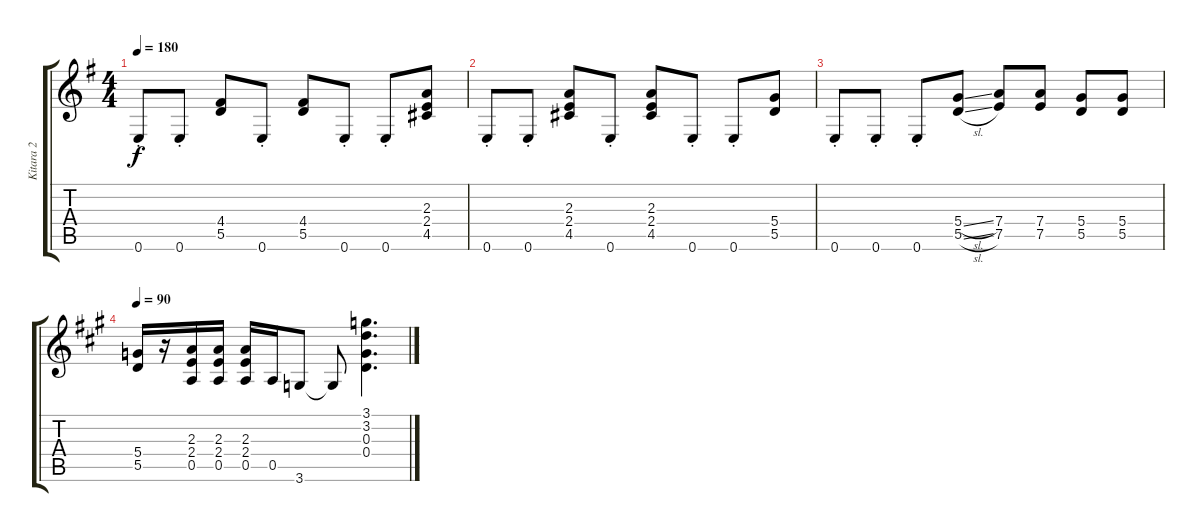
\track ("Kitara 2" "Kitara 2") {instrument distortionguitar}
\staff {score tabs}
\tuning (E4 B3 G3 D3 A2 E2) {hide}
\ts (4 4)
\tempo 180
\clef g2
\ks g
0.6{st}.8{dy f} 0.6{st}.8 (4.4 5.5).8 0.6{st}.8 (4.4 5.5).8 0.6{st}.8 0.6{st}.8 (2.3 2.4 4.5).8 |
0.6{st}.8 0.6{st}.8 (2.3 2.4 4.5).8 0.6{st}.8 (2.3 2.4 4.5).8 0.6{st}.8 0.6{st}.8 (5.4 5.5).8 |
0.6{st}.8 0.6{st}.8 0.6{st}.8 (5.4{sl} 5.5{sl}).8 (7.4 7.5).8 (7.4 7.5).8 (5.4 5.5).8 (5.4 5.5).8 |
\tempo 90
\ks a
(5.4 5.5).16 r.16 (2.3 2.4 0.5).16 (2.3 2.4 0.5).16 (2.3 2.4 0.5).16 0.5.16 3.6.8 3.6{t}.8 (3.1 3.2 0.3 0.4).4{d}
